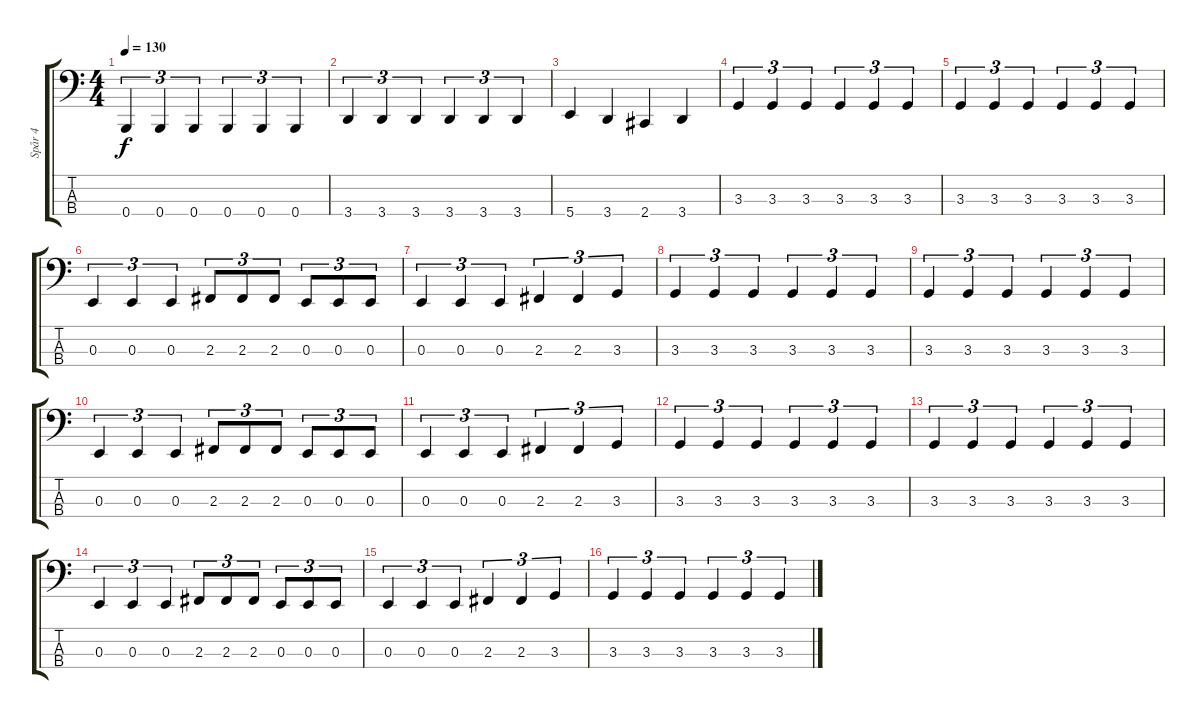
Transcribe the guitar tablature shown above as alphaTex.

\track ("Spår 4" "Spår 4") {instrument electricbasspick}
\staff {score tabs}
\tuning (D2 A1 E1 B0) {hide}
\ts (4 4)
\tempo 130
\clef f4
\ks c
0.4.4{tu (3 2) dy f} 0.4.4{tu (3 2)} 0.4.4{tu (3 2)} 0.4.4{tu (3 2)} 0.4.4{tu (3 2)} 0.4.4{tu (3 2)} |
3.4.4{tu (3 2)} 3.4.4{tu (3 2)} 3.4.4{tu (3 2)} 3.4.4{tu (3 2)} 3.4.4{tu (3 2)} 3.4.4{tu (3 2)} |
5.4.4 3.4.4 2.4.4 3.4.4 |
3.3.4{tu (3 2)} 3.3.4{tu (3 2)} 3.3.4{tu (3 2)} 3.3.4{tu (3 2)} 3.3.4{tu (3 2)} 3.3.4{tu (3 2)} |
3.3.4{tu (3 2)} 3.3.4{tu (3 2)} 3.3.4{tu (3 2)} 3.3.4{tu (3 2)} 3.3.4{tu (3 2)} 3.3.4{tu (3 2)} |
0.3.4{tu (3 2)} 0.3.4{tu (3 2)} 0.3.4{tu (3 2)} 2.3.8{tu (3 2)} 2.3.8{tu (3 2)} 2.3.8{tu (3 2)} 0.3.8{tu (3 2)} 0.3.8{tu (3 2)} 0.3.8{tu (3 2)} |
0.3.4{tu (3 2)} 0.3.4{tu (3 2)} 0.3.4{tu (3 2)} 2.3.4{tu (3 2)} 2.3.4{tu (3 2)} 3.3.4{tu (3 2)} |
3.3.4{tu (3 2)} 3.3.4{tu (3 2)} 3.3.4{tu (3 2)} 3.3.4{tu (3 2)} 3.3.4{tu (3 2)} 3.3.4{tu (3 2)} |
3.3.4{tu (3 2)} 3.3.4{tu (3 2)} 3.3.4{tu (3 2)} 3.3.4{tu (3 2)} 3.3.4{tu (3 2)} 3.3.4{tu (3 2)} |
0.3.4{tu (3 2)} 0.3.4{tu (3 2)} 0.3.4{tu (3 2)} 2.3.8{tu (3 2)} 2.3.8{tu (3 2)} 2.3.8{tu (3 2)} 0.3.8{tu (3 2)} 0.3.8{tu (3 2)} 0.3.8{tu (3 2)} |
0.3.4{tu (3 2)} 0.3.4{tu (3 2)} 0.3.4{tu (3 2)} 2.3.4{tu (3 2)} 2.3.4{tu (3 2)} 3.3.4{tu (3 2)} |
3.3.4{tu (3 2)} 3.3.4{tu (3 2)} 3.3.4{tu (3 2)} 3.3.4{tu (3 2)} 3.3.4{tu (3 2)} 3.3.4{tu (3 2)} |
3.3.4{tu (3 2)} 3.3.4{tu (3 2)} 3.3.4{tu (3 2)} 3.3.4{tu (3 2)} 3.3.4{tu (3 2)} 3.3.4{tu (3 2)} |
0.3.4{tu (3 2)} 0.3.4{tu (3 2)} 0.3.4{tu (3 2)} 2.3.8{tu (3 2)} 2.3.8{tu (3 2)} 2.3.8{tu (3 2)} 0.3.8{tu (3 2)} 0.3.8{tu (3 2)} 0.3.8{tu (3 2)} |
0.3.4{tu (3 2)} 0.3.4{tu (3 2)} 0.3.4{tu (3 2)} 2.3.4{tu (3 2)} 2.3.4{tu (3 2)} 3.3.4{tu (3 2)} |
3.3.4{tu (3 2)} 3.3.4{tu (3 2)} 3.3.4{tu (3 2)} 3.3.4{tu (3 2)} 3.3.4{tu (3 2)} 3.3.4{tu (3 2)}
